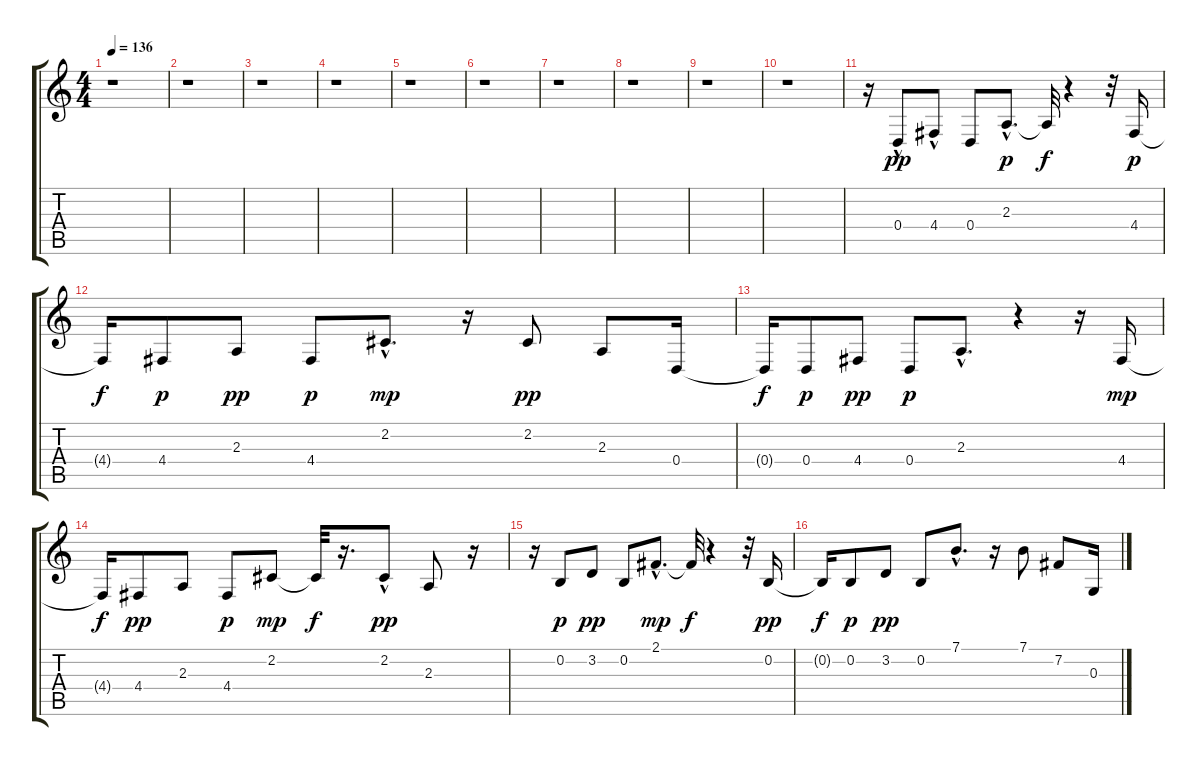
\track "" {instrument kalimba}
\staff {score tabs}
\tuning (E4 B3 G3 D3 A2 E2) {hide}
\ts (4 4)
\tempo 136
\clef g2
\ks c
r.1{dy f} |
r.1 |
r.1 |
r.1 |
r.1 |
r.1 |
r.1 |
r.1 |
r.1 |
r.1 |
r.16 0.4{hac}.8{dy pp} 4.4{hac}.8 0.4.8 2.3{hac}.8{d dy p} 2.3{t}.32{dy f} r.4 r.32 4.4.16{dy p} |
4.4{t}.16{dy f} 4.4.8{dy p} 2.3.8{dy pp} 4.4.8{dy p} 2.2{hac}.8{d dy mp} r.16 2.2.8{dy pp} 2.3.8 0.4.16 |
0.4{t}.16{dy f} 0.4.8{dy p} 4.4.8{dy pp} 0.4.8{dy p} 2.3{hac}.8{d} r.4 r.16 4.4.16{dy mp} |
4.4{t}.16{dy f} 4.4.8{dy pp} 2.3.8 4.4.8{dy p} 2.2.8{dy mp} 2.2{t}.32{dy f} r.16{d} 2.2{hac}.8{dy pp} 2.3.8 r.16 |
r.16 0.2.8{dy p} 3.2.8{dy pp} 0.2.8 2.1{hac}.8{d dy mp} 2.1{t}.32{dy f} r.4 r.32 0.2.16{dy pp} |
0.2{t}.16{dy f} 0.2.8{dy p} 3.2.8{dy pp} 0.2.8 7.1{hac}.8{d} r.16 7.1.8 7.2.8 0.3.16
